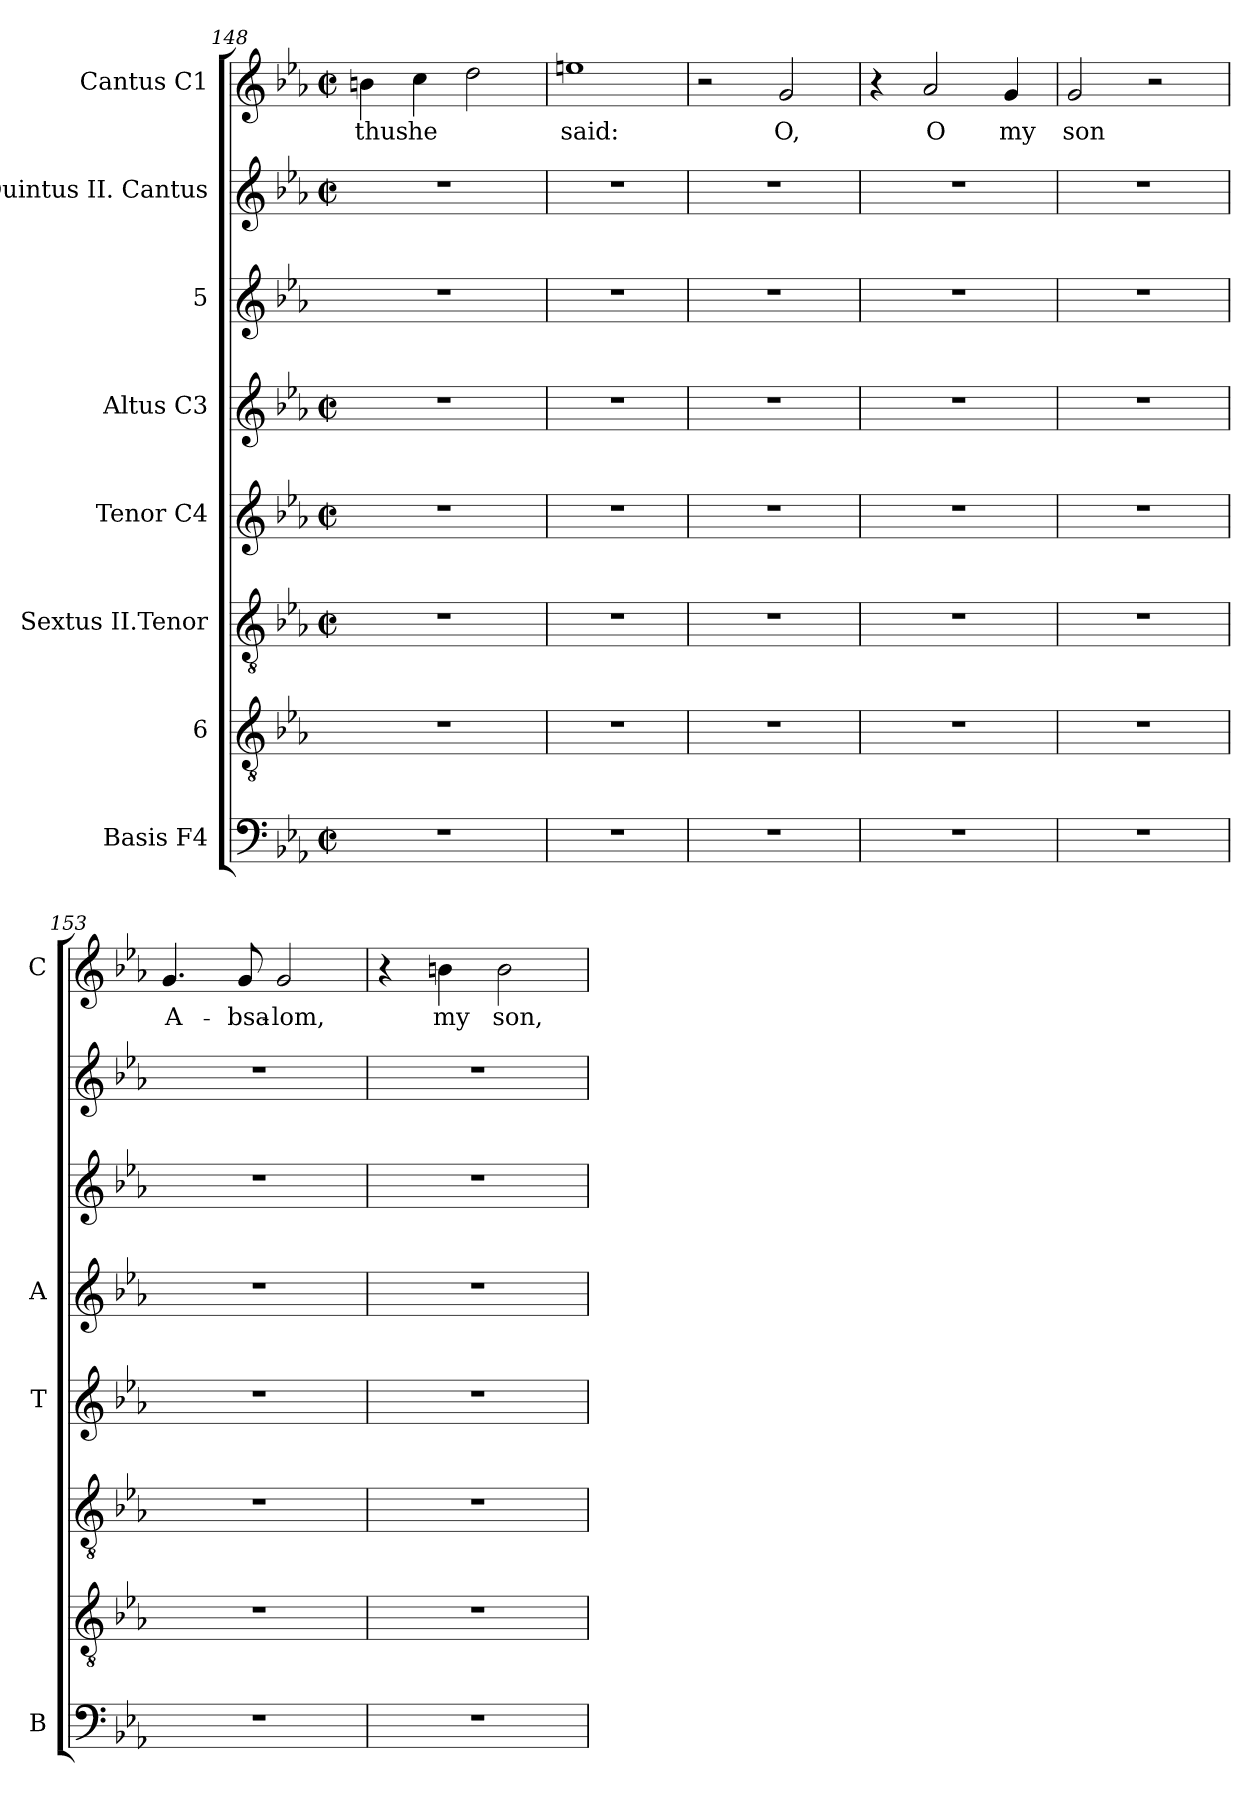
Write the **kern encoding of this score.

**kern	**kern	**kern	**kern	**kern	**kern	**kern	**kern	**text
*part8	*part7	*part6	*part5	*part4	*part3	*part2	*part1	*part1
*staff8	*staff7	*staff6	*staff5	*staff4	*staff3	*staff2	*staff1	*staff1
*I"Basis F4	*I"6	*I"Sextus II.Tenor	*I"Tenor C4	*I"Altus C3	*I"5	*I"Quintus II. Cantus	*I"Cantus C1	*
*I'B	*	*	*I'T	*I'A	*	*	*I'C	*
*clefF4	*clefGv2	*clefGv2	*clefG2	*clefG2	*clefG2	*clefG2	*clefG2	*
*k[b-e-a-]	*k[b-e-a-]	*k[b-e-a-]	*k[b-e-a-]	*k[b-e-a-]	*k[b-e-a-]	*k[b-e-a-]	*k[b-e-a-]	*
*E-:	*E-:	*E-:	*E-:	*E-:	*E-:	*E-:	*E-:	*
*M2/2	*	*M2/2	*M2/2	*M2/2	*	*M2/2	*M2/2	*
*met(c|)	*	*met(c|)	*met(c|)	*met(c|)	*	*met(c|)	*met(c|)	*
=148	=148	=148	=148	=148	=148	=148	=148	=148
!	!	!	!	!	!	!	!	!LO:LY:b
1r	1r	1r	1r	1r	1r	1r	4bn\	thus
!	!	!	!	!	!	!	!	!LO:LY:b
.	.	.	.	.	.	.	4cc\	he
.	.	.	.	.	.	.	2dd\	.
=149	=149	=149	=149	=149	=149	=149	=149	=149
!	!	!	!	!	!	!	!	!LO:LY:b
1r	1r	1r	1r	1r	1r	1r	1een	said:
!!LO:LB:g=z
=150	=150	=150	=150	=150	=150	=150	=150	=150
1r	1r	1r	1r	1r	1r	1r	2r	.
!	!	!	!	!	!	!	!	!LO:LY:b
.	.	.	.	.	.	.	2g/	O,
=151	=151	=151	=151	=151	=151	=151	=151	=151
1r	1r	1r	1r	1r	1r	1r	4r	.
!	!	!	!	!	!	!	!	!LO:LY:b
.	.	.	.	.	.	.	2a-/	O
!	!	!	!	!	!	!	!	!LO:LY:b
.	.	.	.	.	.	.	4g/	my
=152	=152	=152	=152	=152	=152	=152	=152	=152
!	!	!	!	!	!	!	!	!LO:LY:b
1r	1r	1r	1r	1r	1r	1r	2g/	son
.	.	.	.	.	.	.	2r	.
=153	=153	=153	=153	=153	=153	=153	=153	=153
!	!	!	!	!	!	!	!	!LO:LY:b
1r	1r	1r	1r	1r	1r	1r	4.g/	A-
!	!	!	!	!	!	!	!	!LO:LY:b
.	.	.	.	.	.	.	8g/	-bsa-
!	!	!	!	!	!	!	!	!LO:LY:b:rj
.	.	.	.	.	.	.	2g/	-lom,
=154	=154	=154	=154	=154	=154	=154	=154	=154
1r	1r	1r	1r	1r	1r	1r	4r	.
!	!	!	!	!	!	!	!	!LO:LY:b
.	.	.	.	.	.	.	4bn\	my
!	!	!	!	!	!	!	!	!LO:LY:b
.	.	.	.	.	.	.	2b\	son,
=	=	=	=	=	=	=	=	=
*-	*-	*-	*-	*-	*-	*-	*-	*-
